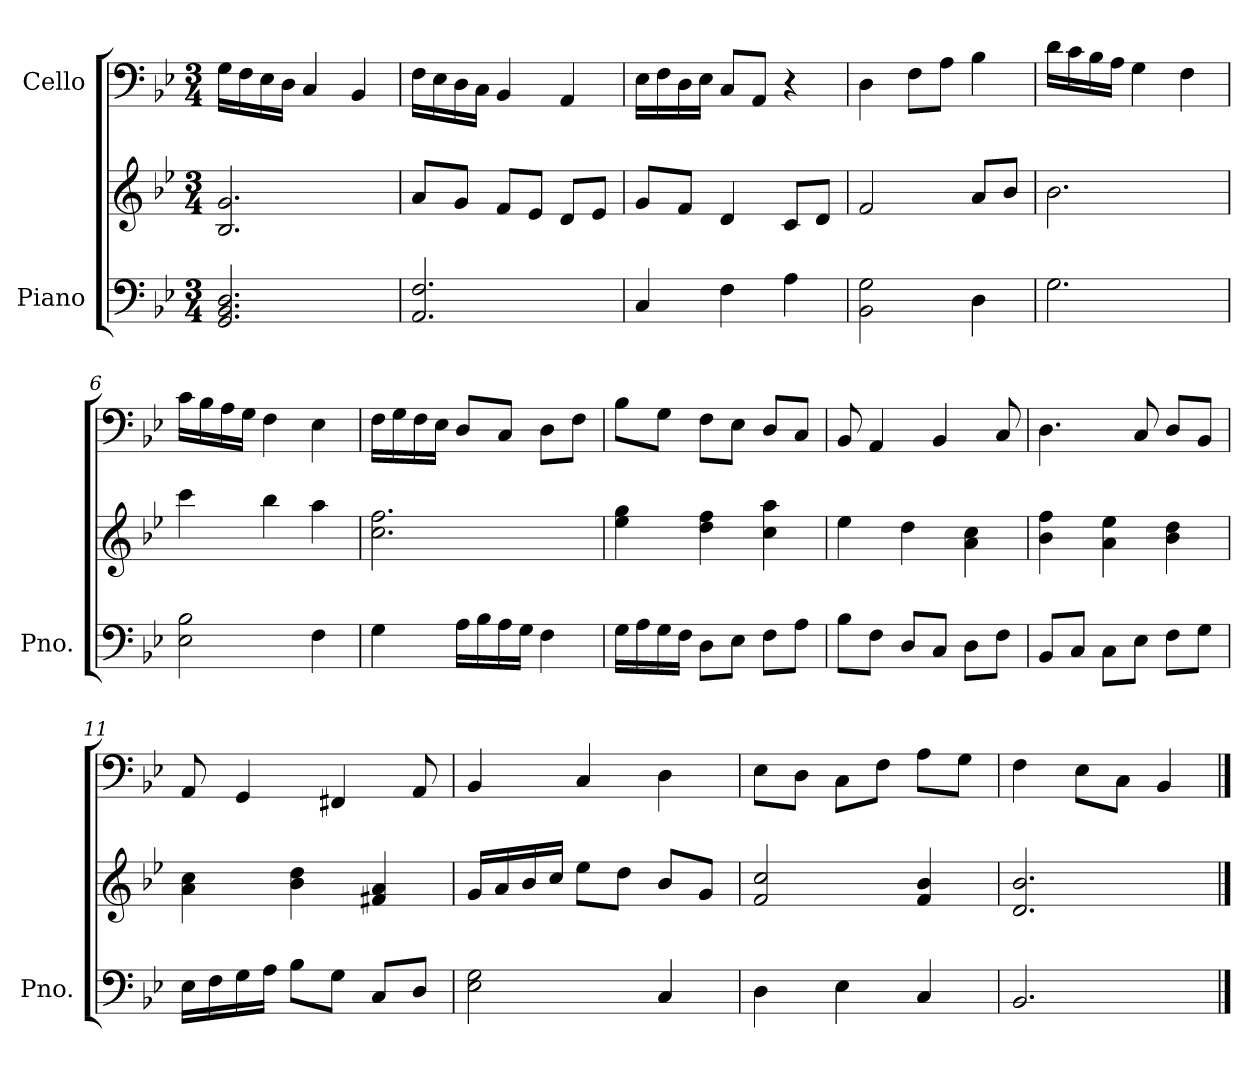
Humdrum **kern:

**kern	**kern	**kern
*part2	*part2	*part1
*staff3	*staff2	*staff1
*I"Piano	*	*I"Cello
*I'Pno.	*	*
*clefF4	*clefG2	*clefF4
*k[b-e-]	*k[b-e-]	*k[b-e-]
*B-:	*B-:	*B-:
*M3/4	*M3/4	*M3/4
=1	=1	=1
2.GG/ 2.BB-/ 2.D/	2.B-/ 2.g/	16G\LL
.	.	16F\
.	.	16E-\
.	.	16D\JJ
.	.	4C/
.	.	4BB-/
=2	=2	=2
2.AA/ 2.F/	8a/L	16F\LL
.	.	16E-\
.	8g/J	16D\
.	.	16C\JJ
.	8f/L	4BB-/
.	8e-/J	.
.	8d/L	4AA/
.	8e-/J	.
=3	=3	=3
4C/	8g/L	16E-\LL
.	.	16F\
.	8f/J	16D\
.	.	16E-\JJ
4F\	4d/	8C/L
.	.	8AA/J
4A\	8c/L	4r
.	8d/J	.
=4	=4	=4
2BB-\ 2G\	2f/	4D\
.	.	8F\L
.	.	8A\J
4D\	8a/L	4B-\
.	8b-/J	.
=5	=5	=5
2.G\	2.b-\	16d\LL
.	.	16c\
.	.	16B-\
.	.	16A\JJ
.	.	4G\
.	.	4F\
!!LO:LB:g=z
=6	=6	=6
2E-\ 2B-\	4ccc\	16c\LL
.	.	16B-\
.	.	16A\
.	.	16G\JJ
.	4bb-\	4F\
4F\	4aa\	4E-\
=7	=7	=7
4G\	2.cc\ 2.ff\	16F\LL
.	.	16G\
.	.	16F\
.	.	16E-\JJ
16A\LL	.	8D/L
16B-\	.	.
16A\	.	8C/J
16G\JJ	.	.
4F\	.	8D\L
.	.	8F\J
=8	=8	=8
16G\LL	4ee-\ 4gg\	8B-\L
16A\	.	.
16G\	.	8G\J
16F\JJ	.	.
8D\L	4dd\ 4ff\	8F\L
8E-\J	.	8E-\J
8F\L	4cc\ 4aa\	8D/L
8A\J	.	8C/J
=9	=9	=9
8B-\L	4ee-\	8BB-/
8F\J	.	4AA/
8D/L	4dd\	.
8C/J	.	4BB-/
8D\L	4a\ 4cc\	.
8F\J	.	8C/
=10	=10	=10
8BB-/L	4b-\ 4ff\	4.D\
8C/J	.	.
8C\L	4a\ 4ee-\	.
8E-\J	.	8C/
8F\L	4b-\ 4dd\	8D/L
8G\J	.	8BB-/J
!!LO:LB:g=z
=11	=11	=11
16E-\LL	4a\ 4cc\	8AA/
16F\	.	.
16G\	.	4GG/
16A\JJ	.	.
8B-\L	4b-\ 4dd\	.
8G\J	.	4FF#X/
8C/L	4f#X/ 4a/	.
8D/J	.	8AA/
=12	=12	=12
2E-\ 2G\	16g/LL	4BB-/
.	16a/	.
.	16b-/	.
.	16cc/JJ	.
.	8ee-\L	4C/
.	8dd\J	.
4C/	8b-/L	4D\
.	8g/J	.
=13	=13	=13
4D\	2f/ 2cc/	8E-\L
.	.	8D\J
4E-\	.	8C\L
.	.	8F\J
4C/	4f/ 4b-/	8A\L
.	.	8G\J
=14	=14	=14
2.BB-/	2.d/ 2.b-/	4F\
.	.	8E-\L
.	.	8C\J
.	.	4BB-/
==	==	==
*-	*-	*-
